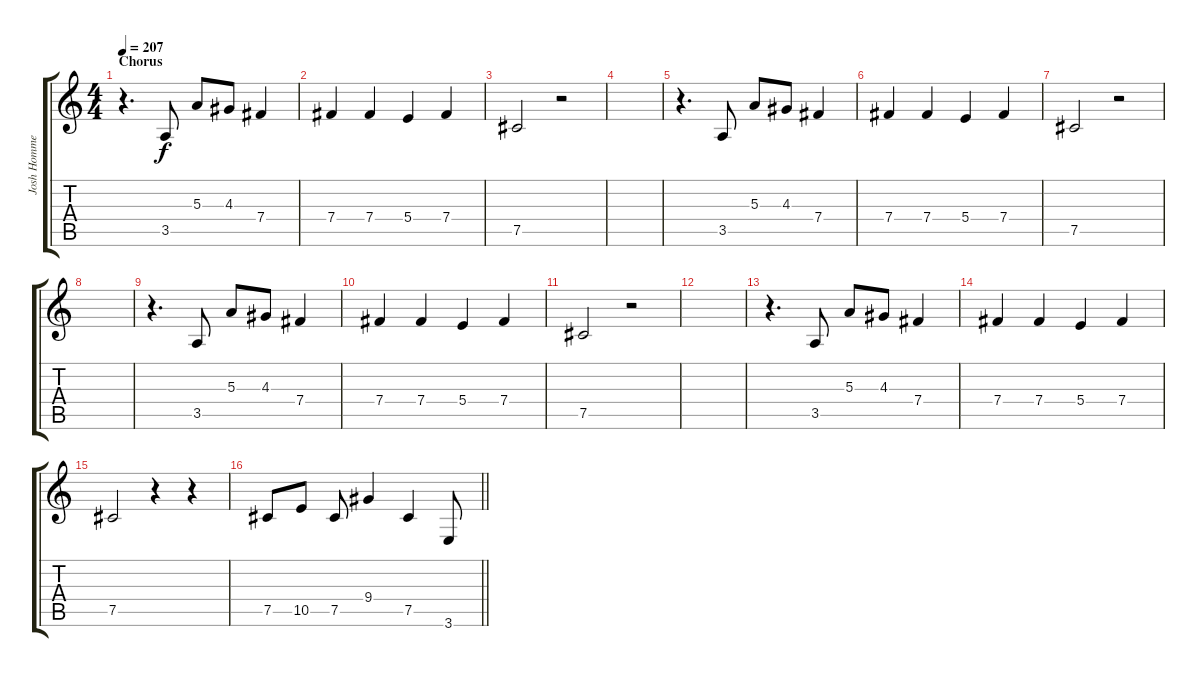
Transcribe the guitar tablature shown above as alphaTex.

\track ("Josh Homme - Acoustic Guitar" "Josh Homme") {instrument acousticguitarsteel}
\staff {score tabs}
\tuning (Db4 Ab3 E3 B2 Gb2 Db2) {hide}
\ts (4 4)
\section ("" "Chorus")
\tempo 207
\clef g2
\ks c
r.4{d dy f} 3.5.8 5.3.8 4.3.8 7.4.4 |
7.4.4 7.4.4 5.4.4 7.4.4 |
7.5.2 r.2 |
|
r.4{d} 3.5.8 5.3.8 4.3.8 7.4.4 |
7.4.4 7.4.4 5.4.4 7.4.4 |
7.5.2 r.2 |
|
r.4{d} 3.5.8 5.3.8 4.3.8 7.4.4 |
7.4.4 7.4.4 5.4.4 7.4.4 |
7.5.2 r.2 |
|
r.4{d} 3.5.8 5.3.8 4.3.8 7.4.4 |
7.4.4 7.4.4 5.4.4 7.4.4 |
7.5.2 r.4{volume 10} r.4{volume 10} |
\barLineRight lightlight
7.5.8 10.5.8 7.5.8 9.4.4 7.5.4 3.6.8
